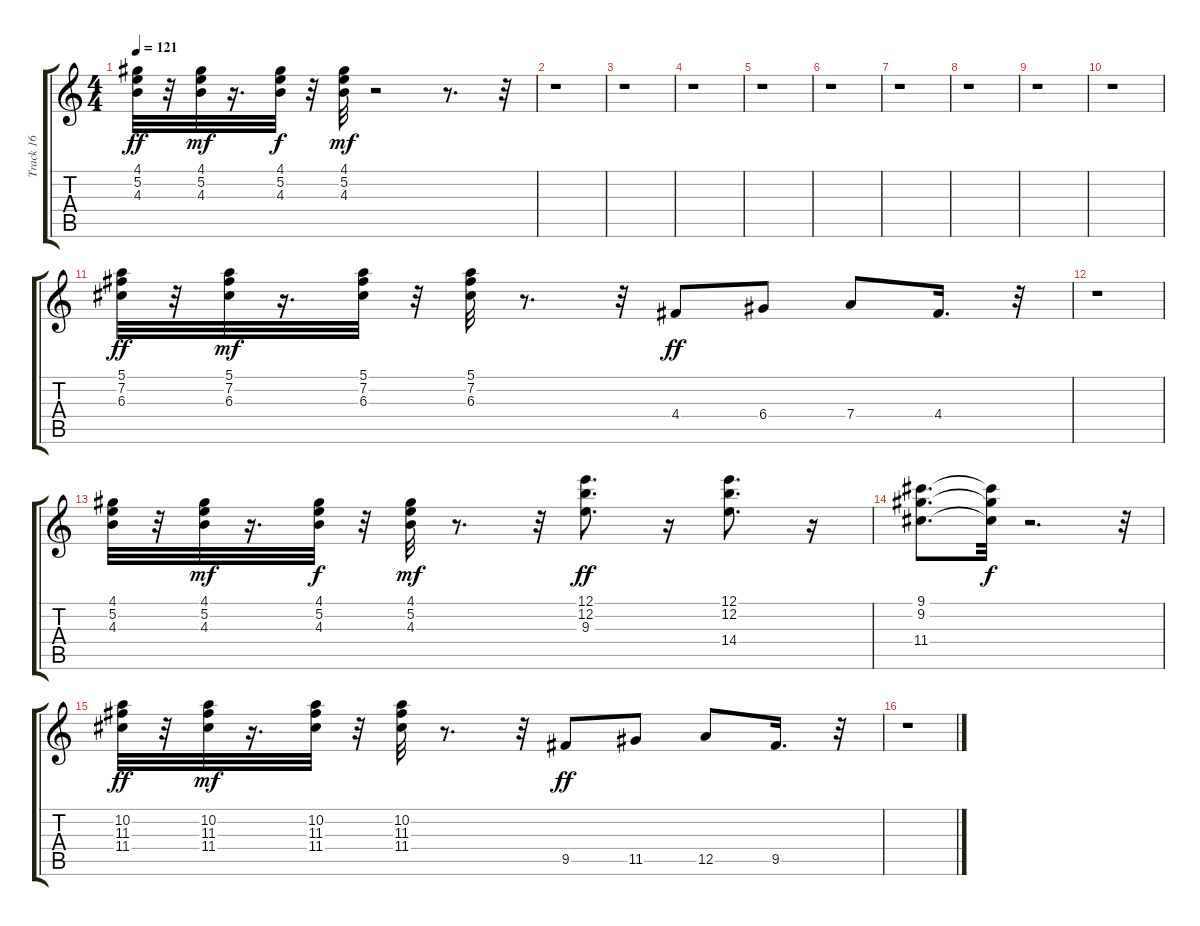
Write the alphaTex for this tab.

\track ("Track 16" "Track 16") {instrument overdrivenguitar}
\staff {score tabs}
\tuning (E4 B3 G3 D3 A2 E2) {hide}
\ts (4 4)
\tempo 121
\clef g2
\ks c
(4.1 5.2 4.3).32{dy ff} r.32 (4.1 5.2 4.3).32{dy mf} r.16{d} (4.1 5.2 4.3).32{dy f} r.32 (4.1 5.2 4.3).32{dy mf} r.2 r.8{d} r.32 |
r.1 |
r.1 |
r.1 |
r.1 |
r.1 |
r.1 |
r.1 |
r.1 |
r.1 |
(5.1 7.2 6.3).32{dy ff} r.32 (5.1 7.2 6.3).32{dy mf} r.16{d} (5.1 7.2 6.3).32 r.32 (5.1 7.2 6.3).32 r.8{d} r.32 4.4.8{dy ff} 6.4.8 7.4.8 4.4.16{d} r.32 |
r.1 |
(4.1 5.2 4.3).32 r.32 (4.1 5.2 4.3).32{dy mf} r.16{d} (4.1 5.2 4.3).32{dy f} r.32 (4.1 5.2 4.3).32{dy mf} r.8{d} r.32 (12.1 12.2 9.3).8{d dy ff} r.16 (12.1 12.2 14.4).8{d} r.16 |
(9.1 9.2 11.4).8{d} (9.1{t} 9.2{t} 11.4{t}).32{dy f} r.2{d} r.32 |
(10.2 11.3 11.4).32{dy ff} r.32 (10.2 11.3 11.4).32{dy mf} r.16{d} (10.2 11.3 11.4).32 r.32 (10.2 11.3 11.4).32 r.8{d} r.32 9.5.8{dy ff} 11.5.8 12.5.8 9.5.16{d} r.32 |
r.1
